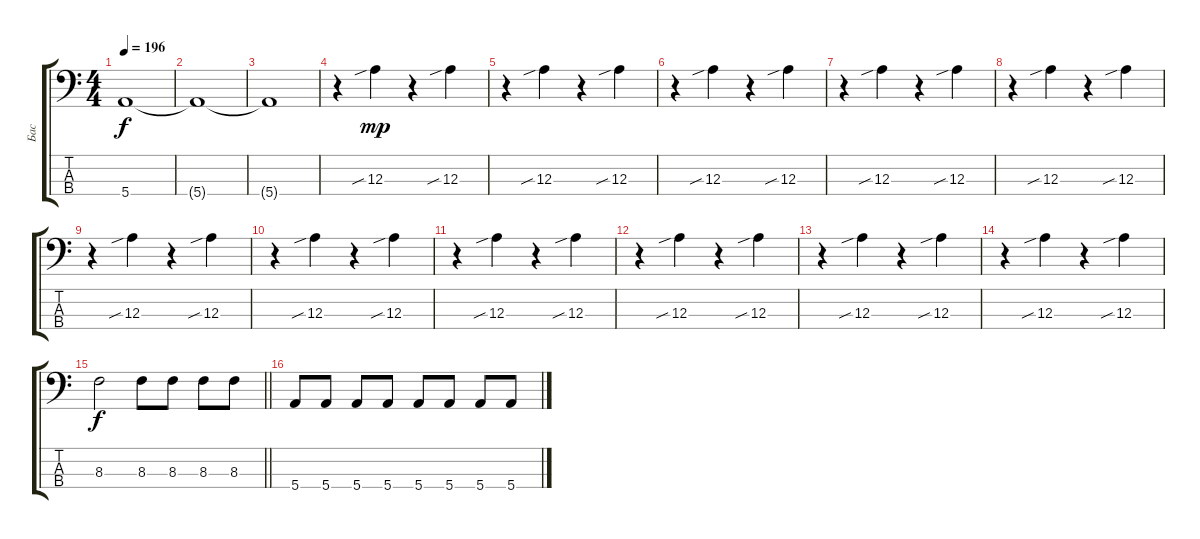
\track ("Бас" "Бас") {instrument electricbasspick}
\staff {score tabs}
\tuning (G2 D2 A1 E1) {hide}
\ts (4 4)
\tempo 196
\clef f4
\ks c
5.4{t}.1{dy f} |
5.4{t}.1 |
5.4{t}.1 |
r.4 12.3{sib}.4{dy mp} r.4 12.3{sib}.4 |
r.4 12.3{sib}.4 r.4 12.3{sib}.4 |
r.4 12.3{sib}.4 r.4 12.3{sib}.4 |
r.4 12.3{sib}.4 r.4 12.3{sib}.4 |
r.4 12.3{sib}.4 r.4 12.3{sib}.4 |
r.4 12.3{sib}.4 r.4 12.3{sib}.4 |
r.4 12.3{sib}.4 r.4 12.3{sib}.4 |
r.4 12.3{sib}.4 r.4 12.3{sib}.4 |
r.4 12.3{sib}.4 r.4 12.3{sib}.4 |
r.4 12.3{sib}.4 r.4 12.3{sib}.4 |
r.4 12.3{sib}.4 r.4 12.3{sib}.4 |
\barLineRight lightlight
8.3.2{dy f} 8.3.8 8.3.8 8.3.8 8.3.8 |
5.4.8 5.4.8 5.4.8 5.4.8 5.4.8 5.4.8 5.4.8 5.4.8
